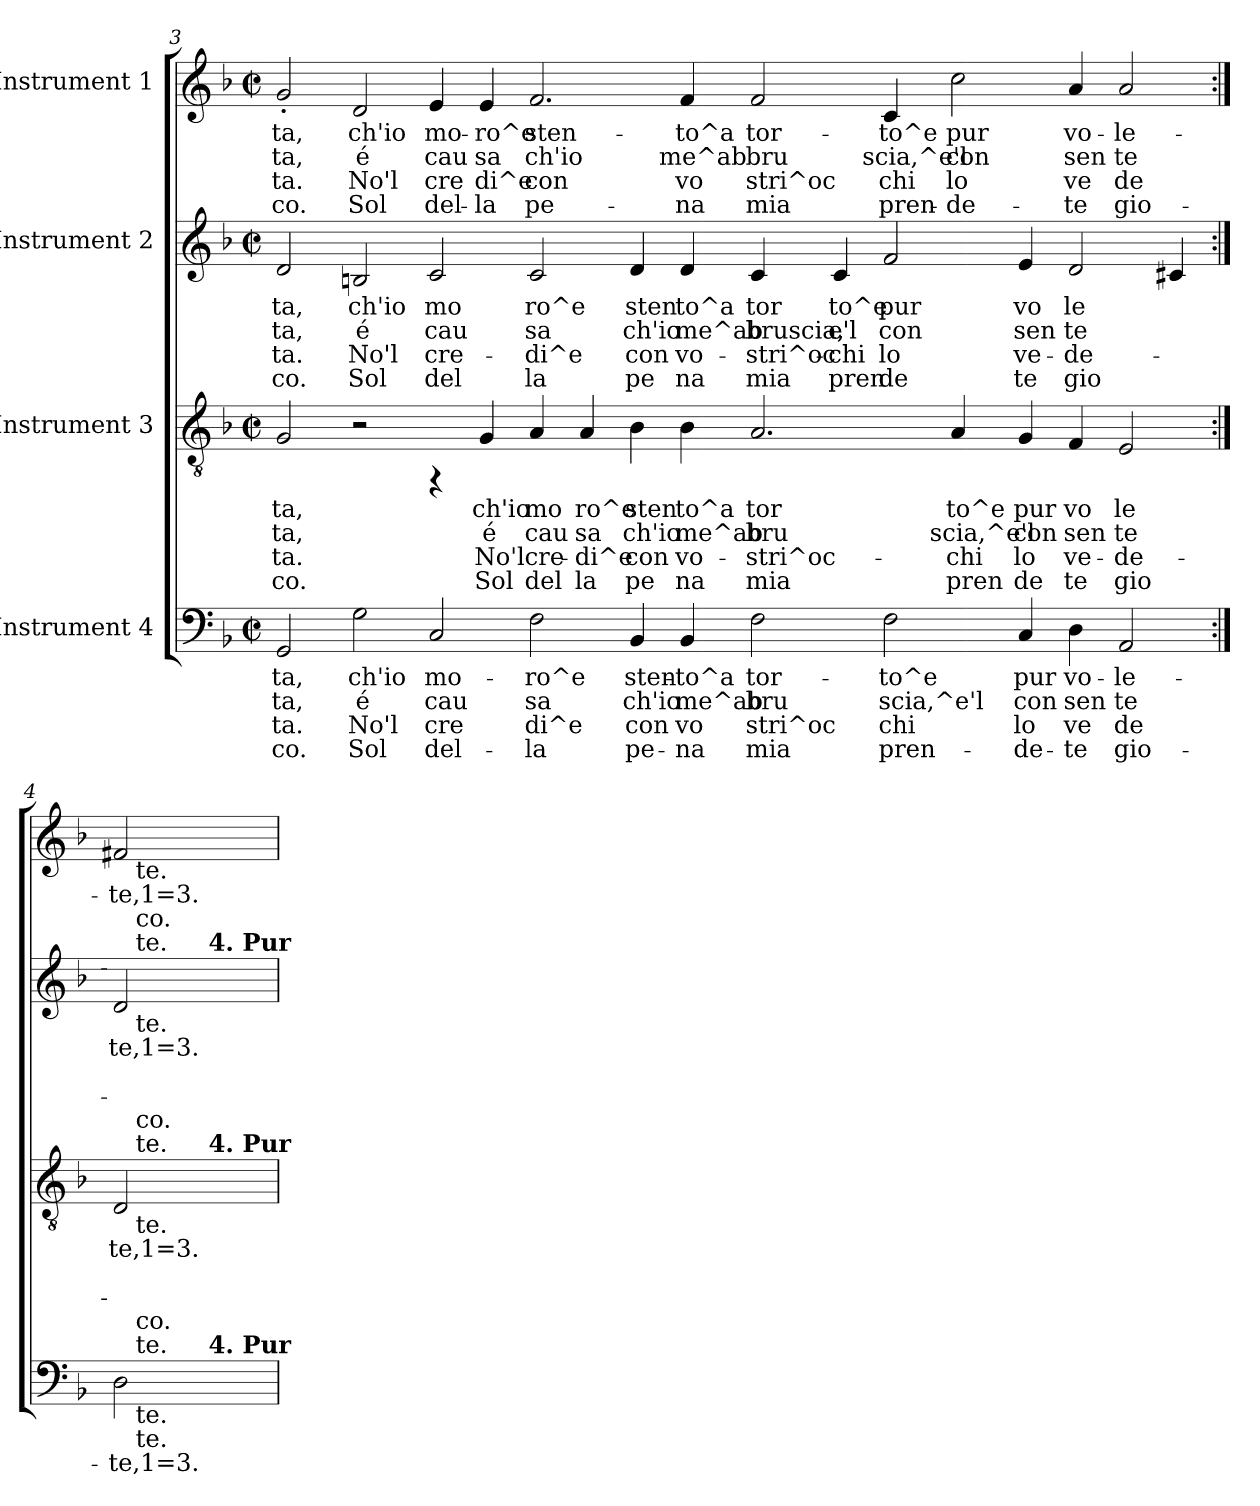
**kern	**text	**text	**text	**text	**kern	**text	**text	**text	**text	**kern	**text	**text	**text	**text	**kern	**text	**text	**text	**text
*part4	*part4	*part4	*part4	*part4	*part3	*part3	*part3	*part3	*part3	*part2	*part2	*part2	*part2	*part2	*part1	*part1	*part1	*part1	*part1
*staff4	*staff4	*staff4	*staff4	*staff4	*staff3	*staff3	*staff3	*staff3	*staff3	*staff2	*staff2	*staff2	*staff2	*staff2	*staff1	*staff1	*staff1	*staff1	*staff1
*I"Instrument 4	*	*	*	*	*I"Instrument 3	*	*	*	*	*I"Instrument 2	*	*	*	*	*I"Instrument 1	*	*	*	*
*clefF4	*	*	*	*	*clefGv2	*	*	*	*	*clefG2	*	*	*	*	*clefG2	*	*	*	*
*k[b-]	*	*	*	*	*k[b-]	*	*	*	*	*k[b-]	*	*	*	*	*k[b-]	*	*	*	*
*F:	*	*	*	*	*F:	*	*	*	*	*F:	*	*	*	*	*F:	*	*	*	*
*M2/2	*	*	*	*	*M2/2	*	*	*	*	*M2/2	*	*	*	*	*M2/2	*	*	*	*
*met(c|)	*	*	*	*	*met(c|)	*	*	*	*	*met(c|)	*	*	*	*	*met(c|)	*	*	*	*
=3	=3	=3	=3	=3	=3	=3	=3	=3	=3	=3	=3	=3	=3	=3	=3	=3	=3	=3	=3
!	!LO:LY:b:rj	!LO:LY:b:rj	!LO:LY:b:rj	!LO:LY:b:rj	!	!LO:LY:b:rj	!LO:LY:b:rj	!LO:LY:b:rj	!LO:LY:b:rj	!	!LO:LY:b:rj	!LO:LY:b:rj	!LO:LY:b:rj	!LO:LY:b:rj	!	!LO:LY:b:rj	!LO:LY:b:rj	!LO:LY:b:rj	!LO:LY:b:rj
2GG/	ta,	ta,	ta.	co.	2G/	ta,	ta,	ta.	co.	2d/	ta,	ta,	ta.	co.	2g'>/	ta,	ta,	ta.	co.
!	!LO:LY:b:rj	!LO:LY:b:rj	!LO:LY:b:rj	!LO:LY:b:rj	!	!	!	!	!	!	!LO:LY:b:rj	!LO:LY:b:rj	!LO:LY:b:rj	!LO:LY:b:rj	!	!LO:LY:b:rj	!LO:LY:b:rj	!LO:LY:b:rj	!LO:LY:b:rj
2G\	ch'io	é	No'l	Sol	2r	.	.	.	.	2Bn/	ch'io	é	No'l	Sol	2d/	ch'io	é	No'l	Sol
!	!LO:LY:b:rj	!LO:LY:b:rj	!LO:LY:b:rj	!LO:LY:b:rj	!	!	!	!	!	!	!LO:LY:b:rj	!LO:LY:b:rj	!LO:LY:b:rj	!LO:LY:b:rj	!	!LO:LY:b:rj	!LO:LY:b:rj	!LO:LY:b:rj	!LO:LY:b:rj
2C/	mo-	-cau	cre	del-	4rFF	.	.	.	.	2c/	mo	cau	cre-	-del	4e/	mo-	-cau	cre	del-
!	!	!	!	!	!	!LO:LY:b:rj	!LO:LY:b:rj	!LO:LY:b:rj	!LO:LY:b:rj	!	!	!	!	!	!	!LO:LY:b:rj	!LO:LY:b:rj	!LO:LY:b:rj	!LO:LY:b:rj
.	.	.	.	.	4G/	ch'io	é	No'l	Sol	.	.	.	.	.	4e/	-ro^e	sa	di^e	la
!	!LO:LY:b:rj	!LO:LY:b:rj	!LO:LY:b:rj	!LO:LY:b:rj	!	!LO:LY:b:rj	!LO:LY:b:rj	!LO:LY:b:rj	!LO:LY:b:rj	!	!LO:LY:b:rj	!LO:LY:b:rj	!LO:LY:b:rj	!LO:LY:b:rj	!	!LO:LY:b:rj	!LO:LY:b:rj	!LO:LY:b:rj	!LO:LY:b:rj
2F\	-ro^e	sa	di^e	la	4A/	mo	cau	cre-	-del	2c/	ro^e	sa	di^e	la	2.f/	sten-	-ch'io	con	pe-
!	!	!	!	!	!	!LO:LY:b:rj	!LO:LY:b:rj	!LO:LY:b:rj	!LO:LY:b:rj	!	!	!	!	!	!	!	!	!	!
.	.	.	.	.	4A/	ro^e	sa	di^e	la	.	.	.	.	.	.	.	.	.	.
!	!LO:LY:b:rj	!LO:LY:b:rj	!LO:LY:b:rj	!LO:LY:b:rj	!	!LO:LY:b:rj	!LO:LY:b:rj	!LO:LY:b:rj	!LO:LY:b:rj	!	!LO:LY:b:rj	!LO:LY:b:rj	!LO:LY:b:rj	!LO:LY:b:rj	!	!	!	!	!
4BB-/	sten-	-ch'io	con	pe-	4B-\	sten	ch'io	con	pe	4d/	sten	ch'io	con	pe	.	.	.	.	.
!	!LO:LY:b:rj	!LO:LY:b:rj	!LO:LY:b:rj	!LO:LY:b:rj	!	!LO:LY:b:rj	!LO:LY:b:rj	!LO:LY:b:rj	!LO:LY:b:rj	!	!LO:LY:b:rj	!LO:LY:b:rj	!LO:LY:b:rj	!LO:LY:b:rj	!	!LO:LY:b:rj	!LO:LY:b:rj	!LO:LY:b:rj	!LO:LY:b:rj
4BB-/	-to^a	me^ab	vo	na	4B-\	to^a	me^ab	vo-	-na	4d/	to^a	me^ab	vo-	-na	4f/	-to^a	me^ab	vo	na
!	!LO:LY:b:rj	!LO:LY:b:rj	!LO:LY:b:rj	!LO:LY:b:rj	!	!LO:LY:b:rj	!LO:LY:b:rj	!LO:LY:b:rj	!LO:LY:b:rj	!	!LO:LY:b:rj	!LO:LY:b:rj	!LO:LY:b:rj	!LO:LY:b:rj	!	!LO:LY:b:rj	!LO:LY:b:rj	!LO:LY:b:rj	!LO:LY:b:rj
2F\	tor-	-bru	stri^oc	mia	2.A/	tor	bru	stri^oc-	-mia	4c/	tor	bruscia,	stri^oc-	-mia	2f/	tor-	-bru	stri^oc	mia
!	!	!	!	!	!	!	!	!	!	!	!LO:LY:b:rj	!LO:LY:b:rj	!LO:LY:b:rj	!LO:LY:b:rj	!	!	!	!	!
.	.	.	.	.	.	.	.	.	.	4c/	to^e	e'l	chi	pren	.	.	.	.	.
!	!LO:LY:b:rj	!LO:LY:b:rj	!LO:LY:b:rj	!LO:LY:b:rj	!	!	!	!	!	!	!LO:LY:b:rj	!LO:LY:b:rj	!LO:LY:b:rj	!LO:LY:b:rj	!	!LO:LY:b:rj	!LO:LY:b:rj	!LO:LY:b:rj	!LO:LY:b:rj
2F\	to^e	scia,^e'l	chi	pren-	.	.	.	.	.	2f/	pur	con	lo	de	4c/	to^e	scia,^e'l	chi	pren-
!	!	!	!	!	!	!LO:LY:b:rj	!LO:LY:b:rj	!LO:LY:b:rj	!LO:LY:b:rj	!	!	!	!	!	!	!LO:LY:b:rj	!LO:LY:b:rj	!LO:LY:b:rj	!LO:LY:b:rj
.	.	.	.	.	4A/	to^e	scia,^e'l	chi	pren	.	.	.	.	.	2cc\	-pur	con	lo	de-
!	!LO:LY:b:rj	!LO:LY:b:rj	!LO:LY:b:rj	!LO:LY:b:rj	!	!LO:LY:b:rj	!LO:LY:b:rj	!LO:LY:b:rj	!LO:LY:b:rj	!	!LO:LY:b:rj	!LO:LY:b:rj	!LO:LY:b:rj	!LO:LY:b:rj	!	!	!	!	!
4C/	-pur	con	lo	de-	4G/	pur	con	lo	de	4e/	vo	sen	ve-	-te	.	.	.	.	.
!	!LO:LY:b:rj	!LO:LY:b:rj	!LO:LY:b:rj	!LO:LY:b:rj	!	!LO:LY:b:rj	!LO:LY:b:rj	!LO:LY:b:rj	!LO:LY:b:rj	!	!LO:LY:b:rj	!LO:LY:b:rj	!LO:LY:b:rj	!LO:LY:b:rj	!	!LO:LY:b:rj	!LO:LY:b:rj	!LO:LY:b:rj	!LO:LY:b:rj
4D\	-vo-	-sen	ve	te	4F/	vo	sen	ve-	-te	2d/	le	te	de-	-gio	4a/	-vo-	-sen	ve	te
!	!LO:LY:b:rj	!LO:LY:b:rj	!LO:LY:b:rj	!LO:LY:b:rj	!	!LO:LY:b:rj	!LO:LY:b:rj	!LO:LY:b:rj	!LO:LY:b:rj	!	!	!	!	!	!	!LO:LY:b:rj	!LO:LY:b:rj	!LO:LY:b:rj	!LO:LY:b:rj
2AA/	le-	-te	de	gio-	2E/	le	te	de-	-gio	.	.	.	.	.	2a/	le-	-te	de	gio-
!	!	!	!	!	!	!	!	!	!	!	!LO:LY:b:rj	!LO:LY:b:rj	!LO:LY:b:rj	!LO:LY:b:rj	!	!	!	!	!
.	.	.	.	.	.	.	.	.	.	4c#X/	.	.	.	.	.	.	.	.	.
!!LO:PB:g=z
=4:|!	=4:|!	=4:|!	=4:|!	=4:|!	=4:|!	=4:|!	=4:|!	=4:|!	=4:|!	=4:|!	=4:|!	=4:|!	=4:|!	=4:|!	=4:|!	=4:|!	=4:|!	=4:|!	=4:|!
!	!LO:LY:b:rj	!	!	!	!	!LO:LY:b:rj	!	!	!	!	!LO:LY:b:rj	!	!	!	!	!LO:LY:a:rj	!	!	!
*^	*	*	*	*	*^	*	*	*	*	*^	*	*	*	*	*^	*	*	*	*
*	*^	*	*	*	*	*	*^	*	*	*	*	*	*^	*	*	*	*	*	*	*	*	*	*
2D\	16ryy	4ryy	-te,1=3.	.	.	.	2D/	16ryy	4ryy	te,1=3.	.	.	.	2d/	16ryy	4ryy	te,1=3.	.	.	.	2f#X/	16ryy	-te,1=3.	.	.	.
!	!	!	!	!	!	!	!	!	!	!	!	!	!	!	!	!	!	!	!	!	!	!LO:TX:b:t=te.	!	!	!	!
!	!	!	!	!	!	!	!	!	!	!	!	!	!	!	!LO:TX:a:t=te.	!	!	!	!	!	!	!	!	!	!	!
!	!	!	!	!	!	!	!	!	!	!	!	!	!	!	!LO:TX:a:t=co.	!	!	!	!	!	!	!	!	!	!	!
!	!	!	!	!	!	!	!	!	!	!	!	!	!	!	!LO:TX:b:t=te.	!	!	!	!	!	!	!	!	!	!	!
!	!	!	!	!	!	!	!	!LO:TX:a:t=te.	!	!	!	!	!	!	!	!	!	!	!	!	!	!	!	!	!	!
!	!	!	!	!	!	!	!	!LO:TX:a:t=co.	!	!	!	!	!	!	!	!	!	!	!	!	!	!	!	!	!	!
!	!	!	!	!	!	!	!	!LO:TX:b:t=te.	!	!	!	!	!	!	!	!	!	!	!	!	!	!	!	!	!	!
!	!LO:TX:a:t=te.	!	!	!	!	!	!	!	!	!	!	!	!	!	!	!	!	!	!	!	!	!	!	!	!	!
!	!LO:TX:a:t=co.	!	!	!	!	!	!	!	!	!	!	!	!	!	!	!	!	!	!	!	!	!	!	!	!	!
!	!LO:TX:b:t=te.	!	!	!	!	!	!	!	!	!	!	!	!	!	!	!	!	!	!	!	!	!	!	!	!	!
!	!LO:TX:b:t=te.	!	!	!	!	!	!	!	!	!	!	!	!	!	!	!	!	!	!	!	!	!	!	!	!	!
.	4..ryy	.	.	.	.	.	.	4..ryy	.	.	.	.	.	.	4..ryy	.	.	.	.	.	.	4..ryy	.	.	.	.
.	.	16..ryy	.	.	.	.	.	.	16..ryy	.	.	.	.	.	.	16..ryy	.	.	.	.	.	.	.	.	.	.
!	!	!	!	!	!	!	!	!	!	!	!	!	!	!	!	!LO:TX:a:B:t=4. Pur	!	!	!	!	!	!	!	!	!	!
!	!	!	!	!	!	!	!	!	!LO:TX:a:B:t=4. Pur	!	!	!	!	!	!	!	!	!	!	!	!	!	!	!	!	!
!	!	!LO:TX:a:B:t=4. Pur	!	!	!	!	!	!	!	!	!	!	!	!	!	!	!	!	!	!	!	!	!	!	!	!
.	.	8ryy	.	.	.	.	.	.	8ryy	.	.	.	.	.	.	8ryy	.	.	.	.	.	.	.	.	.	.
.	.	64ryy	.	.	.	.	.	.	64ryy	.	.	.	.	.	.	64ryy	.	.	.	.	.	.	.	.	.	.
*v	*v	*v	*	*	*	*	*	*	*	*	*	*	*	*v	*v	*v	*	*	*	*	*v	*v	*	*	*	*
*	*	*	*	*	*v	*v	*v	*	*	*	*	*	*	*	*	*	*	*	*	*	*
=	=	=	=	=	=	=	=	=	=	=	=	=	=	=	=	=	=	=	=
*-	*-	*-	*-	*-	*-	*-	*-	*-	*-	*-	*-	*-	*-	*-	*-	*-	*-	*-	*-
